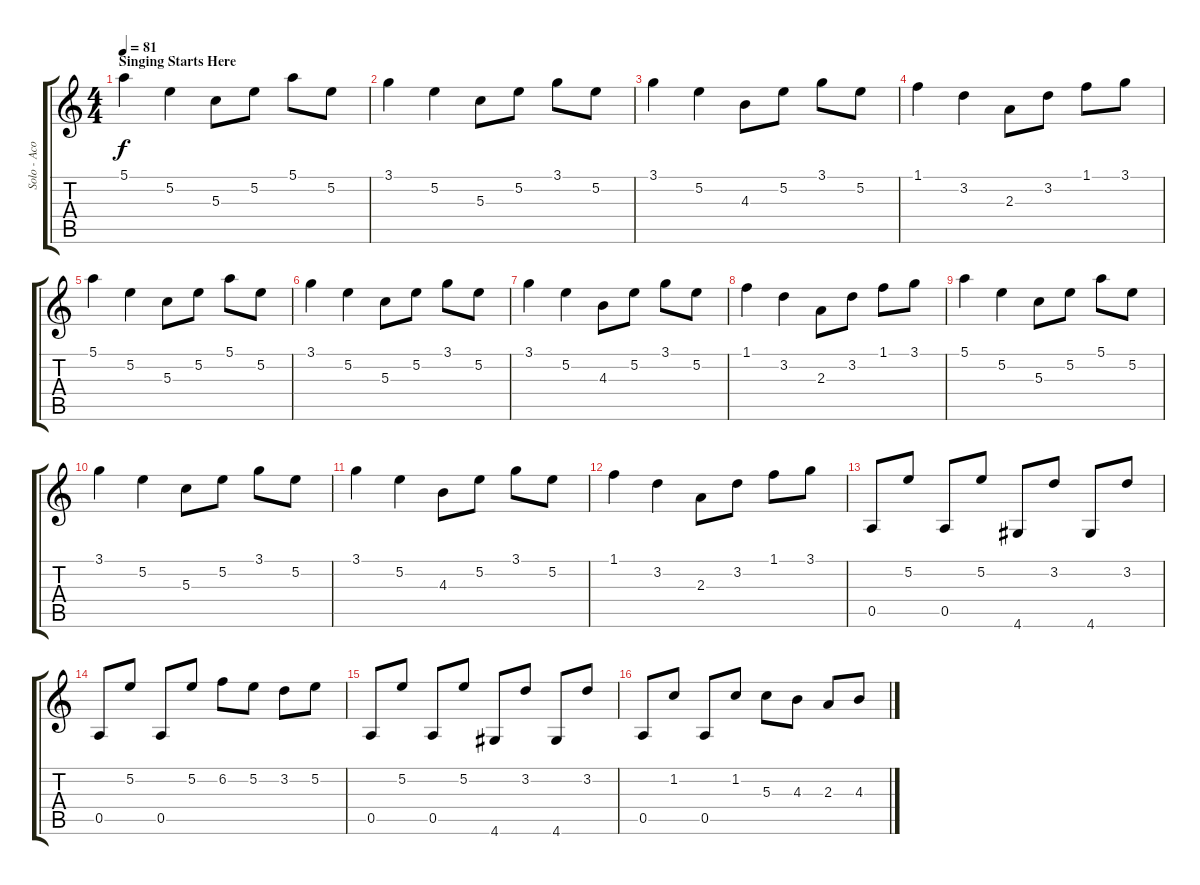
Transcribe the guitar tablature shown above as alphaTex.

\track ("Solo - Acoustic Guitar" "Solo - Aco") {instrument acousticguitarnylon}
\staff {score tabs}
\tuning (E4 B3 G3 D3 A2 E2) {hide}
\ts (4 4)
\section ("" "Singing Starts Here")
\tempo 81
\clef g2
\ks c
5.1.4{dy f} 5.2.4 5.3.8 5.2.8 5.1.8 5.2.8 |
3.1.4 5.2.4 5.3.8 5.2.8 3.1.8 5.2.8 |
3.1.4 5.2.4 4.3.8 5.2.8 3.1.8 5.2.8 |
1.1.4 3.2.4 2.3.8 3.2.8 1.1.8 3.1.8 |
5.1.4 5.2.4 5.3.8 5.2.8 5.1.8 5.2.8 |
3.1.4 5.2.4 5.3.8 5.2.8 3.1.8 5.2.8 |
3.1.4 5.2.4 4.3.8 5.2.8 3.1.8 5.2.8 |
1.1.4 3.2.4 2.3.8 3.2.8 1.1.8 3.1.8 |
5.1.4 5.2.4 5.3.8 5.2.8 5.1.8 5.2.8 |
3.1.4 5.2.4 5.3.8 5.2.8 3.1.8 5.2.8 |
3.1.4 5.2.4 4.3.8 5.2.8 3.1.8 5.2.8 |
1.1.4 3.2.4 2.3.8 3.2.8 1.1.8 3.1.8 |
0.5.8 5.2.8 0.5.8 5.2.8 4.6.8 3.2.8 4.6.8 3.2.8 |
0.5.8 5.2.8 0.5.8 5.2.8 6.2.8 5.2.8 3.2.8 5.2.8 |
0.5.8 5.2.8 0.5.8 5.2.8 4.6.8 3.2.8 4.6.8 3.2.8 |
0.5.8 1.2.8 0.5.8 1.2.8 5.3.8 4.3.8 2.3.8 4.3.8
